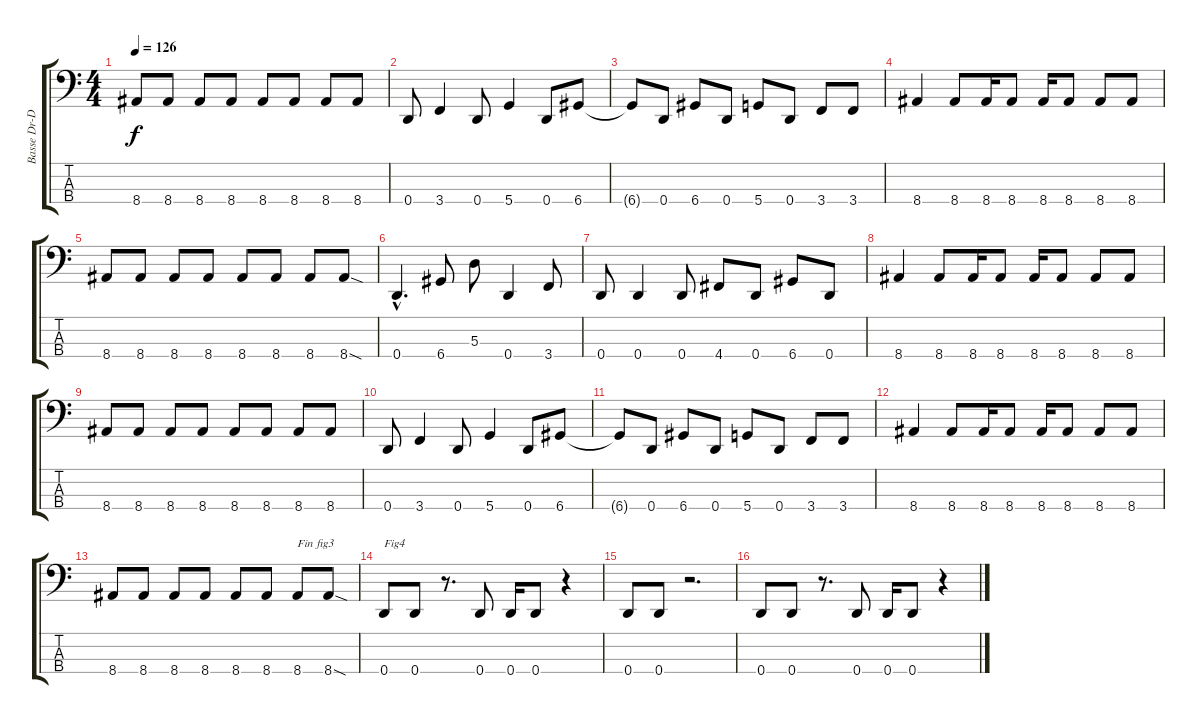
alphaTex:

\track ("Basse Dr-D" "Basse Dr-D") {instrument electricbasspick}
\staff {score tabs}
\tuning (G2 D2 A1 D1) {hide}
\ts (4 4)
\tempo 126
\clef f4
\ks c
8.4.8{dy f} 8.4.8 8.4.8 8.4.8 8.4.8 8.4.8 8.4.8 8.4.8 |
0.4.8 3.4.4 0.4.8 5.4.4 0.4.8 6.4.8 |
6.4{t}.8 0.4.8 6.4.8 0.4.8 5.4.8 0.4.8 3.4.8 3.4.8 |
8.4.4 8.4.8 8.4.16 8.4.8 8.4.16 8.4.8 8.4.8 8.4.8 |
8.4.8 8.4.8 8.4.8 8.4.8 8.4.8 8.4.8 8.4.8 8.4{sod}.8 |
0.4{hac}.4{d} 6.4.8 5.3.8 0.4.4 3.4.8 |
0.4.8 0.4.4 0.4.8 4.4.8 0.4.8 6.4.8 0.4.8 |
8.4.4 8.4.8 8.4.16 8.4.8 8.4.16 8.4.8 8.4.8 8.4.8 |
8.4.8 8.4.8 8.4.8 8.4.8 8.4.8 8.4.8 8.4.8 8.4.8 |
0.4.8 3.4.4 0.4.8 5.4.4 0.4.8 6.4.8 |
6.4{t}.8 0.4.8 6.4.8 0.4.8 5.4.8 0.4.8 3.4.8 3.4.8 |
8.4.4 8.4.8 8.4.16 8.4.8 8.4.16 8.4.8 8.4.8 8.4.8 |
8.4.8 8.4.8 8.4.8 8.4.8 8.4.8 8.4.8 8.4.8{txt "Fin fig3"} 8.4{sod}.8 |
0.4.8{txt "Fig4"} 0.4.8 r.8{d} 0.4.8 0.4.16 0.4.8 r.4 |
0.4.8 0.4.8 r.2{d} |
0.4.8 0.4.8 r.8{d} 0.4.8 0.4.16 0.4.8 r.4
